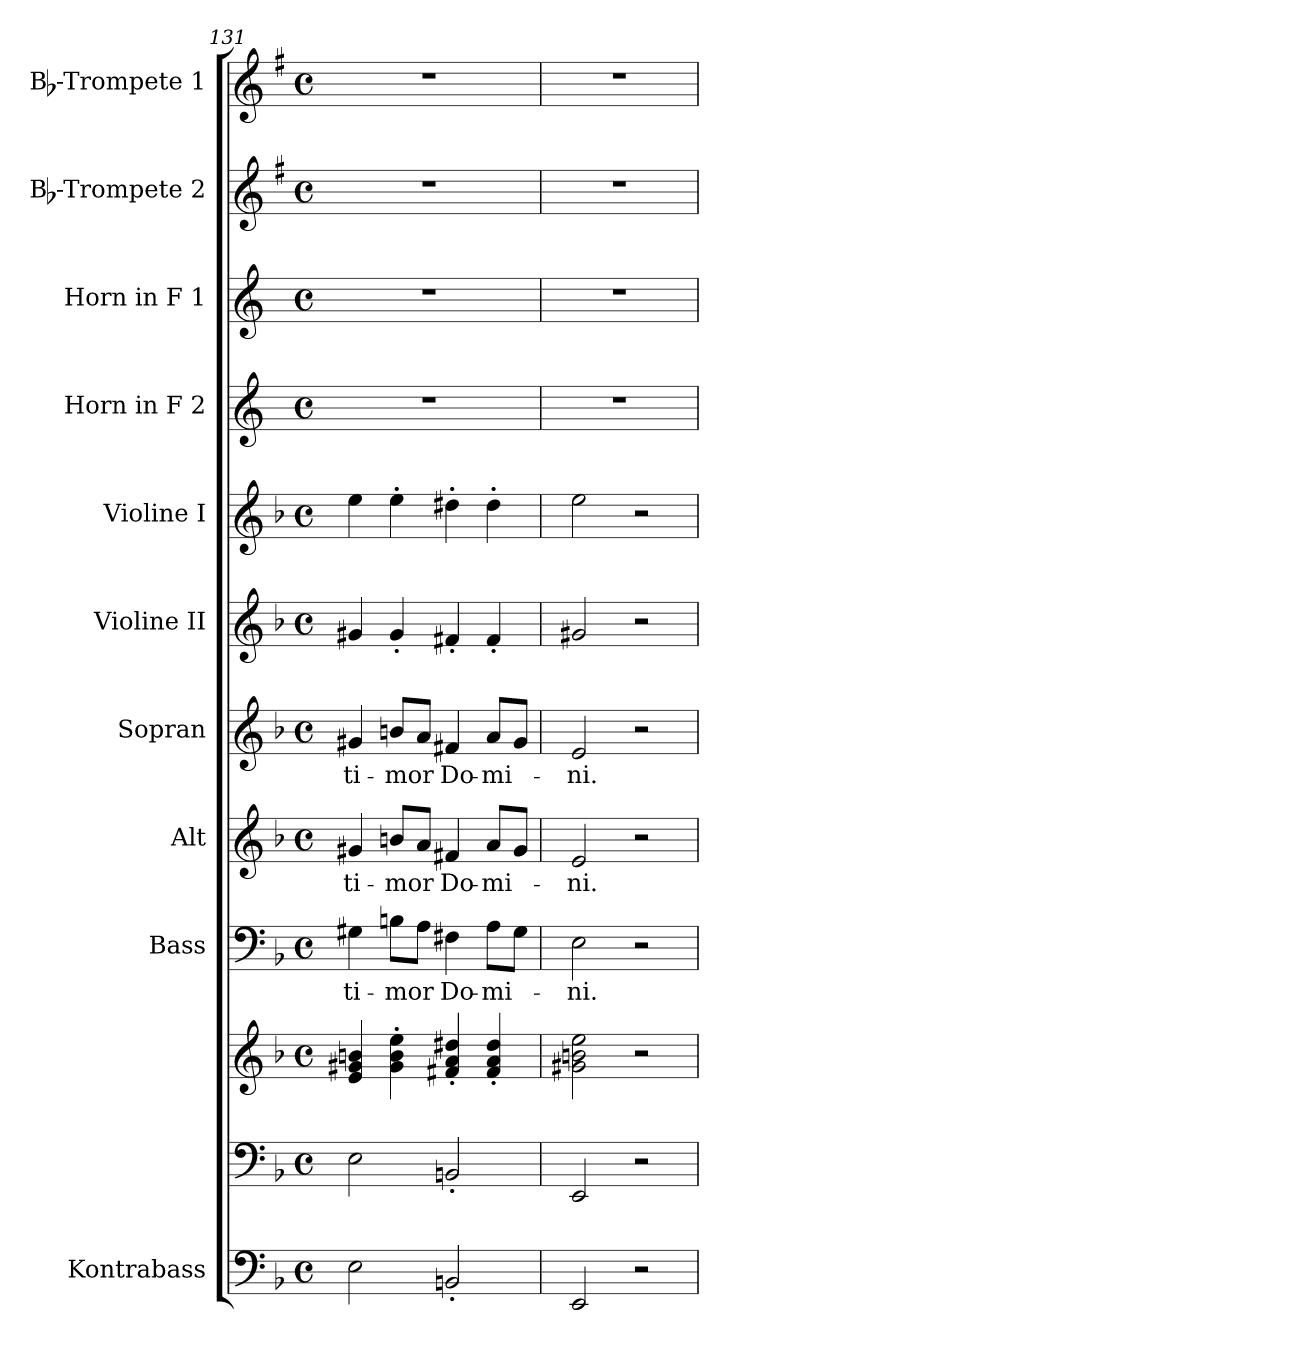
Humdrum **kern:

**kern	**kern	**kern	**kern	**text	**kern	**text	**kern	**text	**kern	**kern	**kern	**kern	**kern	**kern
*part11	*part10	*part10	*part9	*part9	*part8	*part8	*part7	*part7	*part6	*part5	*part4	*part3	*part2	*part1
*staff12	*staff11	*staff10	*staff9	*staff9	*staff8	*staff8	*staff7	*staff7	*staff6	*staff5	*staff4	*staff3	*staff2	*staff1
*I"Kontrabass	*	*	*I"Bass	*	*I"Alt	*	*I"Sopran	*	*I"Violine II	*I"Violine I	*I"Horn in F 2	*I"Horn in F 1	*I"Bb-Trompete 2	*I"Bb-Trompete 1
*I'Kb.	*	*	*I'B.	*	*I'A.	*	*I'S.	*	*I'Vl. II	*I'Vl. I	*	*	*I'Bb Trp. 2	*I'Bb Trp. 1
*clefF4	*clefF4	*clefG2	*clefF4	*	*clefG2	*	*clefG2	*	*clefG2	*clefG2	*clefG2	*clefG2	*clefG2	*clefG2
*ITrd7c12	*	*	*	*	*	*	*	*	*	*	*ITrd4c7	*ITrd4c7	*ITrd1c2	*ITrd1c2
*k[b-]	*k[b-]	*k[b-]	*k[b-]	*	*k[b-]	*	*k[b-]	*	*k[b-]	*k[b-]	*k[b-]	*k[b-]	*k[b-]	*k[b-]
*F:	*F:	*F:	*F:	*	*F:	*	*F:	*	*F:	*F:	*F:	*F:	*F:	*F:
*M4/4	*M4/4	*M4/4	*M4/4	*	*M4/4	*	*M4/4	*	*M4/4	*M4/4	*M4/4	*M4/4	*M4/4	*M4/4
*met(c)	*met(c)	*met(c)	*met(c)	*	*met(c)	*	*met(c)	*	*met(c)	*met(c)	*met(c)	*met(c)	*met(c)	*met(c)
=131	=131	=131	=131	=131	=131	=131	=131	=131	=131	=131	=131	=131	=131	=131
!	!	!	!	!LO:LY:b	!	!LO:LY:b	!	!LO:LY:b	!	!	!	!	!	!
2EE\	2E\	4e/ 4g#X/ 4bn/	4G#X\	ti-	4g#X/	ti-	4g#X/	ti-	4g#X/	4ee\	1r	1r	1r	1r
!	!	!	!	!LO:LY:b	!	!LO:LY:b	!	!LO:LY:b	!	!	!	!	!	!
.	.	4g#\'> 4b\'> 4ee\'>	8Bn\L	-mor	8bn/L	-mor	8bn/L	-mor	4g#'</	4ee'>\	.	.	.	.
.	.	.	8A\J	.	8a/J	.	8a/J	.	.	.	.	.	.	.
!	!	!	!	!LO:LY:b	!	!LO:LY:b	!	!LO:LY:b	!	!	!	!	!	!
2BBBn'</	2BBn'</	4f#X/'< 4a/'< 4dd#X/'<	4F#X\	Do-	4f#X/	Do-	4f#X/	Do-	4f#X'</	4dd#X'>\	.	.	.	.
!	!	!	!	!LO:LY:b	!	!LO:LY:b	!	!LO:LY:b	!	!	!	!	!	!
.	.	4f#/'< 4a/'< 4dd#/'<	8A\L	-mi-	8a/L	-mi-	8a/L	-mi-	4f#'</	4dd#'>\	.	.	.	.
.	.	.	8G#\J	.	8g#/J	.	8g#/J	.	.	.	.	.	.	.
=132	=132	=132	=132	=132	=132	=132	=132	=132	=132	=132	=132	=132	=132	=132
!	!	!	!	!LO:LY:b	!	!LO:LY:b	!	!LO:LY:b	!	!	!	!	!	!
2EEE/	2EE/	2g#X\ 2bn\ 2ee\	2E\	-ni.	2e/	-ni.	2e/	-ni.	2g#X/	2ee\	1r	1r	1r	1r
2r	2r	2r	2r	.	2r	.	2r	.	2r	2r	.	.	.	.
=	=	=	=	=	=	=	=	=	=	=	=	=	=	=
*-	*-	*-	*-	*-	*-	*-	*-	*-	*-	*-	*-	*-	*-	*-
